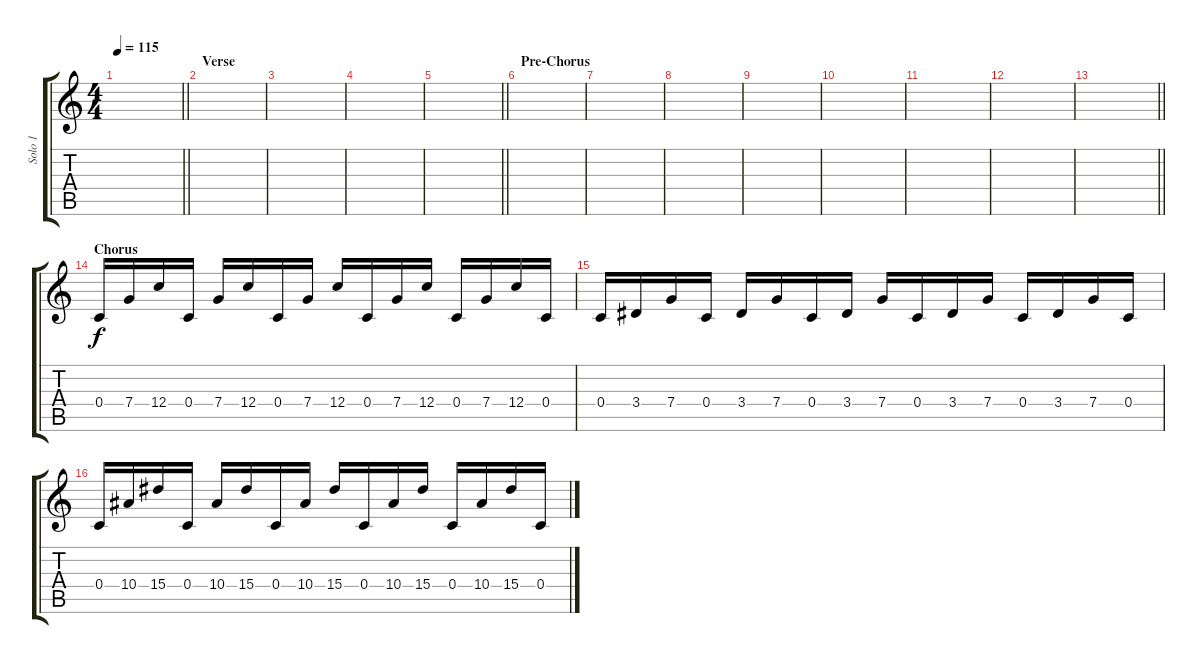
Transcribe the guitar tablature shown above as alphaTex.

\track ("Solo 1" "Solo 1") {instrument distortionguitar}
\staff {score tabs}
\tuning (D4 A3 F3 C3 G2 C2) {hide}
\ts (4 4)
\tempo 115
\clef g2
\barLineRight lightlight
\ks c
|
\section ("" "Verse")
|
|
|
\barLineRight lightlight
|
\section ("" "Pre-Chorus")
|
|
|
|
|
|
|
\barLineRight lightlight
|
\section ("" "Chorus")
0.4.16 7.4.16 12.4.16 0.4.16 7.4.16 12.4.16 0.4.16 7.4.16 12.4.16 0.4.16 7.4.16 12.4.16 0.4.16 7.4.16 12.4.16 0.4.16 |
0.4.16 3.4.16 7.4.16 0.4.16 3.4.16 7.4.16 0.4.16 3.4.16 7.4.16 0.4.16 3.4.16 7.4.16 0.4.16 3.4.16 7.4.16 0.4.16 |
0.4.16 10.4.16 15.4.16 0.4.16 10.4.16 15.4.16 0.4.16 10.4.16 15.4.16 0.4.16 10.4.16 15.4.16 0.4.16 10.4.16 15.4.16 0.4.16
